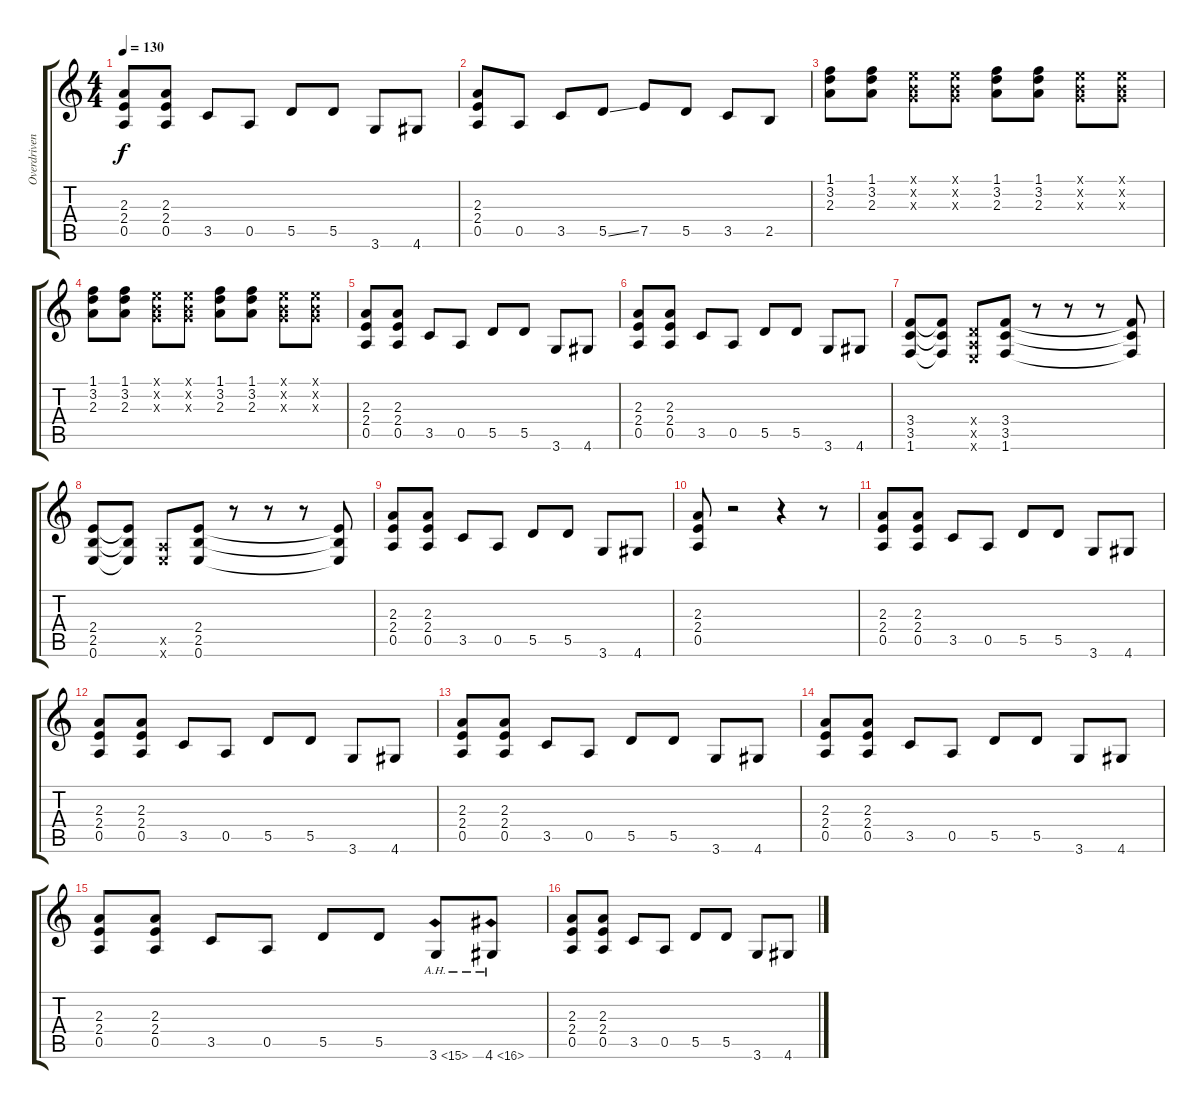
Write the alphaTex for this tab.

\track ("Overdriven" "Overdriven") {instrument acousticguitarsteel}
\staff {score tabs}
\tuning (E4 B3 G3 D3 A2 E2) {hide}
\ts (4 4)
\tempo 130
\clef g2
\ks c
(2.3 2.4 0.5).8{dy f} (2.3 2.4 0.5).8 3.5.8 0.5.8 5.5.8 5.5.8 3.6.8 4.6.8 |
(2.3 2.4 0.5).8{instrument overdrivenguitar} 0.5.8 3.5.8 5.5{ss}.8 7.5.8 5.5.8 3.5.8 2.5.8 |
(1.1 3.2 2.3).8 (1.1 3.2 2.3).8 (0.1{x} 0.2{x} 0.3{x}).8 (0.1{x} 0.2{x} 0.3{x}).8 (1.1 3.2 2.3).8 (1.1 3.2 2.3).8 (0.1{x} 0.2{x} 0.3{x}).8 (0.1{x} 0.2{x} 0.3{x}).8 |
(1.1 3.2 2.3).8{instrument overdrivenguitar} (1.1 3.2 2.3).8 (0.1{x} 0.2{x} 0.3{x}).8 (0.1{x} 0.2{x} 0.3{x}).8 (1.1 3.2 2.3).8 (1.1 3.2 2.3).8 (0.1{x} 0.2{x} 0.3{x}).8 (0.1{x} 0.2{x} 0.3{x}).8 |
(2.3 2.4 0.5).8 (2.3 2.4 0.5).8 3.5.8 0.5.8 5.5.8 5.5.8 3.6.8 4.6.8 |
(2.3 2.4 0.5).8 (2.3 2.4 0.5).8 3.5.8 0.5.8 5.5.8 5.5.8 3.6.8 4.6.8{instrument overdrivenguitar} |
(3.4 3.5 1.6).8{instrument overdrivenguitar} (3.4{t} 3.5{t} 1.6{t}).8 (0.4{x} 0.5{x} 0.6{x}).8 (3.4 3.5 1.6).8 r.8 r.8 r.8 (3.4{t} 3.5{t} 1.6{t}).8 |
(2.4 2.5 0.6).8 (2.4{t} 2.5{t} 0.6{t}).8 (0.5{x} 0.6{x}).8 (2.4 2.5 0.6).8 r.8 r.8 r.8 (2.4{t} 2.5{t} 0.6{t}).8 |
(2.3 2.4 0.5).8 (2.3 2.4 0.5).8 3.5.8 0.5.8 5.5.8 5.5.8 3.6.8 4.6.8 |
(2.3 2.4 0.5).8 r.2 r.4 r.8 |
(2.3 2.4 0.5).8{instrument overdrivenguitar} (2.3 2.4 0.5).8 3.5.8 0.5.8 5.5.8 5.5.8 3.6.8 4.6.8 |
(2.3 2.4 0.5).8 (2.3 2.4 0.5).8 3.5.8 0.5.8 5.5.8 5.5.8 3.6.8 4.6.8 |
(2.3 2.4 0.5).8{instrument overdrivenguitar} (2.3 2.4 0.5).8 3.5.8 0.5.8 5.5.8 5.5.8 3.6.8 4.6.8 |
(2.3 2.4 0.5).8 (2.3 2.4 0.5).8 3.5.8 0.5.8 5.5.8 5.5.8 3.6.8 4.6.8 |
(2.3 2.4 0.5).8{instrument overdrivenguitar} (2.3 2.4 0.5).8 3.5.8 0.5.8 5.5.8 5.5.8 3.6{ah 12}.8 4.6{ah 12}.8 |
(2.3 2.4 0.5).8 (2.3 2.4 0.5).8 3.5.8 0.5.8 5.5.8 5.5.8 3.6.8 4.6.8
